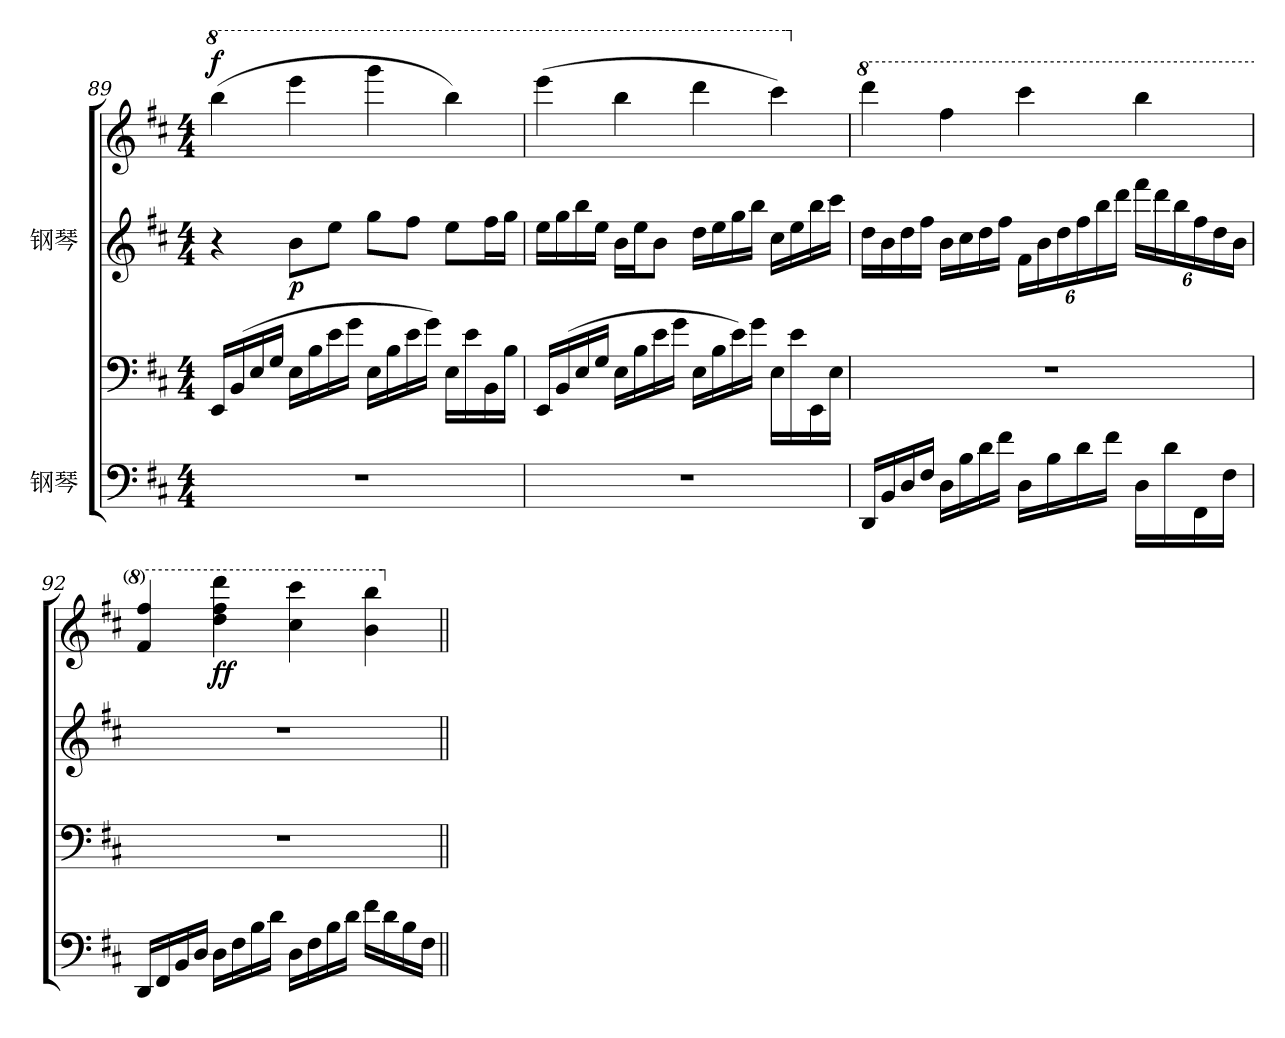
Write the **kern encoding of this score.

**kern	**kern	**kern	**kern	**dynam
*part2	*part2	*part1	*part1	*part1
*staff4	*staff3	*staff2	*staff1	*staff1/2
*I"钢琴	*	*I"钢琴	*	*
*clefF4	*clefF4	*clefG2	*clefG2	*
*k[f#c#]	*k[f#c#]	*k[f#c#]	*k[f#c#]	*
*M4/4	*M4/4	*M4/4	*M4/4	*
*	*	*	*8va	*
=89	=89	=89	=89	=89
!	!	!	!	!LO:DY:a
1r	16EE/LL	4r	(>4bbb\	f
.	(>16BB/	.	.	.
.	16E/	.	.	.
.	16G/JJ	.	.	.
!	!	!	!	!LO:DY:b=2
.	16E\LL	8b\L	4eeee\	p
.	16B\	.	.	.
.	16e\	8ee\J	.	.
.	16g\JJ	.	.	.
.	16E\LL	8gg\L	4gggg\	.
.	16B\	.	.	.
.	16e\	8ff#\J	.	.
.	16g\JJ)	.	.	.
.	16E\LL	8ee\L	4bbb\)	.
.	16e\	.	.	.
.	16BB\	16ff#\L	.	.
.	16B\JJ	16gg\JJ	.	.
=90	=90	=90	=90	=90
1r	16EE/LL	16ee\LL	(>4eeee\	.
.	(>16BB/	16gg\	.	.
.	16E/	16bb\	.	.
.	16G/JJ	16ee\JJ	.	.
.	16E\LL	16b\LL	4bbb\	.
.	16B\	16ee\J	.	.
.	16e\	8b\J	.	.
.	16g\JJ	.	.	.
.	16E\LL	16dd\LL	4dddd\	.
.	16B\	16ee\	.	.
.	16e\)	16gg\	.	.
.	16g\JJ	16bb\JJ	.	.
.	16E\LL	16cc#\LL	4cccc#\)	.
.	16e\	16ee\	.	.
.	16EE\	16bb\	.	.
.	16E\JJ	16ccc#\JJ	.	.
=91	=91	=91	=91	=91
*	*	*	*X8va	*
*	*	*	*8va	*
16DD/LL	1r	16dd\LL	4dddd\	.
16BB/	.	16b\	.	.
16D/	.	16dd\	.	.
16F#/JJ	.	16ff#\JJ	.	.
16D\LL	.	16b\LL	4fff#\	.
16B\	.	16cc#\	.	.
16d\	.	16dd\	.	.
16f#\JJ	.	16ff#\JJ	.	.
*	*	*Xbrackettup	*	*
16D\LL	.	24f#\LL	4cccc#\	.
.	.	24b\	.	.
16B\	.	.	.	.
.	.	24dd\	.	.
16d\	.	24ff#\	.	.
.	.	24bb\	.	.
16f#\JJ	.	.	.	.
.	.	24ddd\JJ	.	.
16D\LL	.	24fff#\LL	4bbb\	.
.	.	24ddd\	.	.
16d\	.	.	.	.
.	.	24bb\	.	.
16FF#\	.	24ff#\	.	.
.	.	24dd\	.	.
16F#\JJ	.	.	.	.
.	.	24b\JJ	.	.
=92	=92	=92	=92	=92
16DD/LL	1r	1r	4ff#/ 4fff#/	.
16FF#/	.	.	.	.
16BB/	.	.	.	.
16D/JJ	.	.	.	.
!	!	!	!	!LO:DY:b
16D\LL	.	.	4ddd\ 4fff#\ 4dddd\	ff
16F#\	.	.	.	.
16B\	.	.	.	.
16d\JJ	.	.	.	.
16D\LL	.	.	4ccc#\ 4cccc#\	.
16F#\	.	.	.	.
16B\	.	.	.	.
16d\JJ	.	.	.	.
16f#\LL	.	.	4bb\ 4bbb\	.
16d\	.	.	.	.
16B\	.	.	.	.
16F#\JJ	.	.	.	.
*	*	*	*X8va	*
=||	=||	=||	=||	=||
*-	*-	*-	*-	*-
